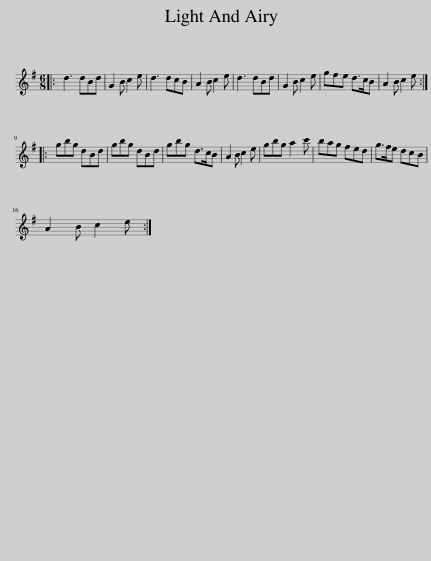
X:1
L:1/8
M:6/8
I:linebreak $
K:G
V:1 treble
V:1
|: d3 dBd | G2 B c2 e | d3 dcB | A2 B c2 e | d3 dBd | %5
 G2 B c2 e | gfe d>cB | A2 B c2 e ::$ gbg dBd | gbg dBd | %10
 gbg d>cB | A2 B c2 e | gbg a2 c' | bag fed | g>fe dcB |$ %15
 A2 B c2 e :| %16
